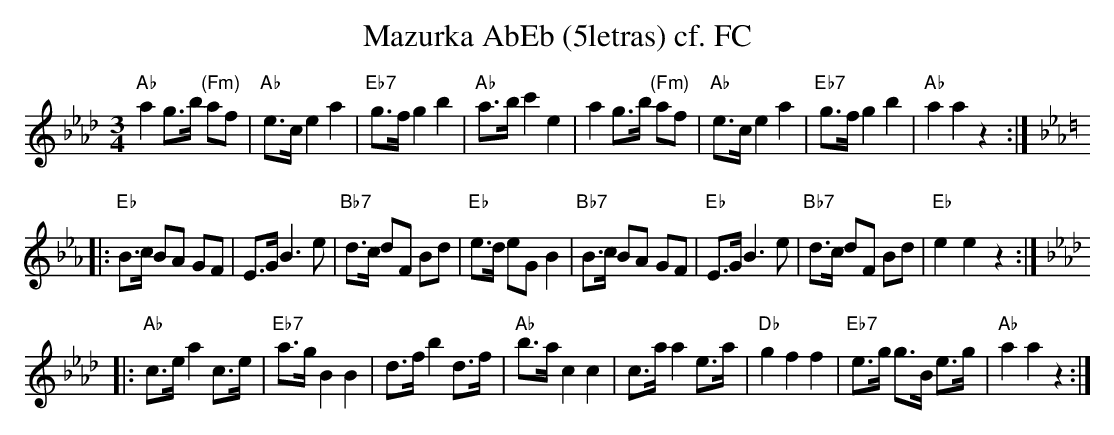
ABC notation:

X:1
T:Mazurka AbEb (5letras) cf. FC
M:3/4
L:1/8
K:Abmaj%%MIDI gchordon
"Ab"a2g>b "(Fm)"af | "Ab"e>ce2a2 | "Eb7"g>fg2b2 | "Ab"a>bc'2e2 | a2g>b "(Fm)"af | "Ab"e>ce2a2 | "Eb7"g>fg2b2 | "Ab"a2a2z2 :: [K:Ebmaj]
"Eb"B>c BA GF | E>GB3e | "Bb7"d>c dF Bd | "Eb"e>d eGB2 | "Bb7"B>c BA GF | "Eb"E>GB3e | "Bb7"d>c dF Bd | "Eb"e2e2z2:: [K:Abmaj]
"Ab"c>ea2c>e | "Eb7"a>gB2B2 | d>fb2d>f | "Ab"b>ac2c2 | c>aa2e>a | "Db"g2f2f2 | "Eb7"e>g g>B e>g | "Ab"a2a2z2 :|
